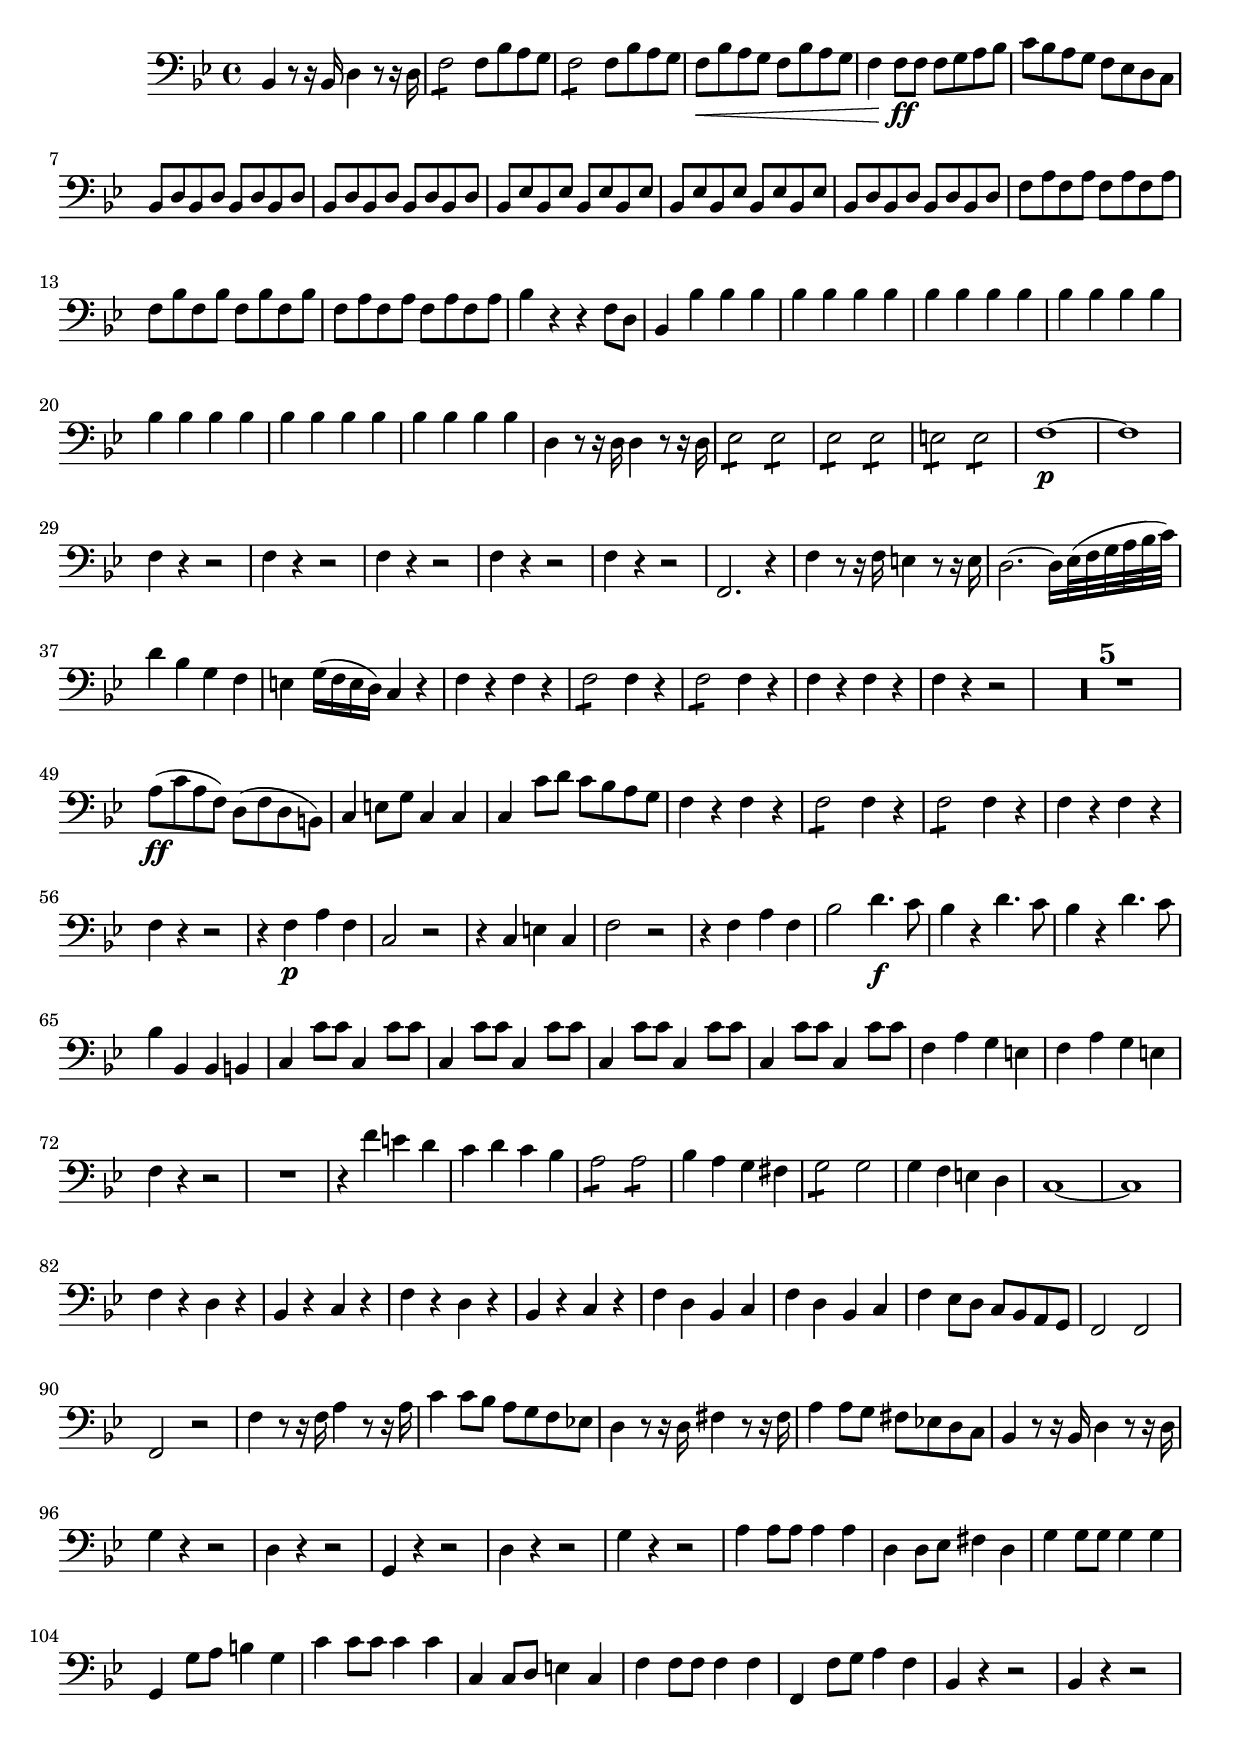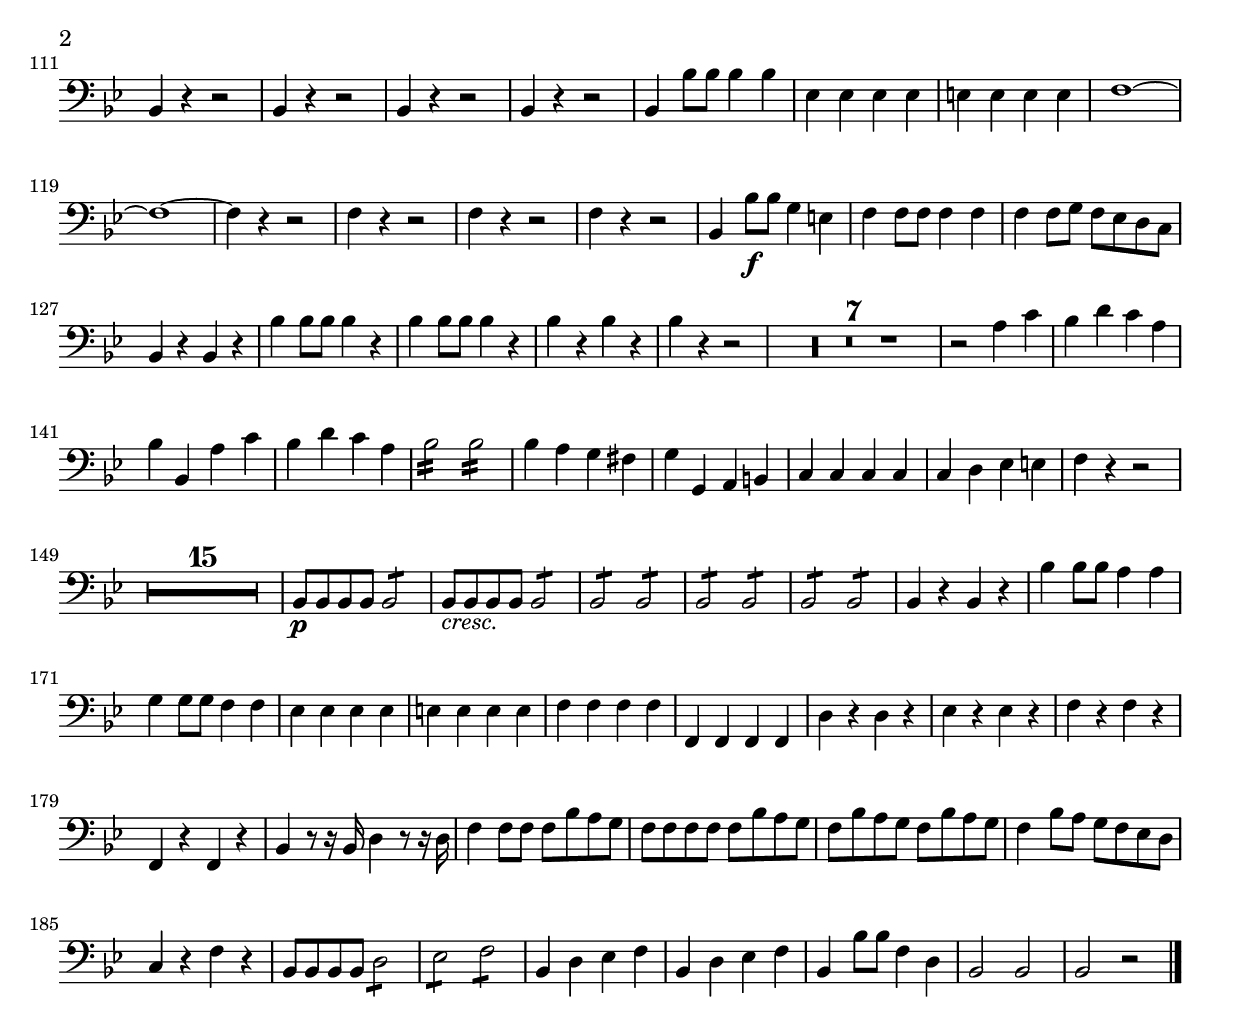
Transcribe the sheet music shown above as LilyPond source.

\version "2.10.25"      %Gossec - Symphonie si bémol
                        %Basse - 1er mvt
\relative c{
\clef bass
\key bes \major
\time 4/4




bes4 r8 r16 bes d4 r8 r16 d
f2:8 f8 bes a g
f2:8 f8 bes a g
f\< bes a g f bes a g 
f4 f8\ff f f g a bes
c bes a g f ees d c
\repeat unfold 8 {bes d}
%
\repeat unfold 8 {bes ees}
%
\repeat unfold 4 {bes d}
\repeat unfold 4 {f a}
\repeat unfold 4 {f bes}
\repeat unfold 4 {f a}
bes4 r r f8 d
bes4 bes' bes bes
\repeat unfold 6 {bes bes bes bes}
%
%
%
%
%
d,4 r8 r16 d d4 r8 r16 d
ees2:8 ees:
ees: ees:
e: e:
f1\p ~
f
\repeat unfold 5 {f4 r r2}
%
%
%
%
f,2. r4
f' r8 r16 f e4 r8 r16 e
d2. ~ d16[ ees32( f g a bes c)]
d4 bes g f
e g16( f e d) c4 r 
f r f r
f2:8 f4 r
f2:8 f4 r
f r f r
f r r2
\set Score.skipBars = ##t R1 * 5
%
%
%
%
a8\ff( c a f) d( f d b)
c4 e8 g c,4 c
c c'8 d c bes a g
f4 r f r
f2:8 f4 r
f2:8 f4 r
f r f r
f r r2
r4 f\p a f
c2 r
r4 c e c
f2 r
r4 f a f
bes2 d4.\f c8
bes4 r d4. c8
bes4 r d4. c8
bes4 bes, bes b
c c'8 c \repeat unfold 7 {c,4 c'8c}
%
%
%
f,4 a g e
f a g e
f r r2
R1
r4 f' e d
c d c bes
a2:8 a:
bes4 a g fis
g2:8 g
g4 f e d
c1 ~
c
f4 r d r
bes r c r
f r d r 
bes r c r
f d bes c
f d bes c
f ees8 d c bes a g
f2 f
f r
f'4 r8 r16 f a4 r8 r16 a
c4 c8 bes a g f ees!
d4 r8 r16 d fis4 r8 r16 fis
a4 a8 g fis ees! d c
bes4 r8 r16 bes d4 r8 r16 d
g4 r r2
d4 r r2
g,4 r r2
d'4 r r2
g4 r r2
a4 a8 a a4 a
d,4 d8 ees fis4 d
g4 g8 g g4 g
g, g'8 a b4 g
c c8 c c4 c
c, c8 d e4 c   % SIEBER: ees
f f8 f f4 f
f, f'8 g a4 f
bes, r r2
\repeat unfold 5 {bes4 r r2}
%
%
%
%
bes4 bes'8 bes bes4 bes
ees, ees ees ees
e e e e
f1 ~
f ~
\repeat unfold  4 {f4 r r2}
%
%
%
bes,4 bes'8\f bes g4 e
f f8 f f4 f
f f8 g f ees d c
bes4 r bes r
bes' bes8 bes bes4 r
bes bes8 bes bes4 r
bes r bes r 
bes r r2
\set Score.skipBars = ##t R1 * 7
%
%
%
%
%
%
r2 a4 c
bes d c a
bes bes, a' c
bes d c a
bes2:16 bes:
bes4 a g fis
g g, a b
c c c c
c d ees e
f r r2
\set Score.skipBars = ##t R1 * 15
%
%
%
%
%
%
%
%
%
%
%
%
%
%
bes,8\p bes bes bes bes2:8
bes8_\markup{\italic "cresc."} bes bes bes bes2:8
bes: bes: 
bes: bes:
bes: bes:
bes4 r bes r
bes' bes8 bes a4 a
g g8 g f4 f
ees ees ees ees
e e e e
f f f f
f, f f f
d' r d r
ees r ees r
f r f r
f, r f r
bes r8 r16 bes  d4 r8 r16 d
f4 f8 f f bes a g
f f f f f bes a g 
f bes a g f bes a g
f4 bes8 a g f ees d
c4 r f r
bes,8 bes bes bes d2:8
ees: f:
bes,4 d ees f
bes, d ees f
bes, bes'8 bes f4 d
bes2 bes
bes r \bar "|." 
}
